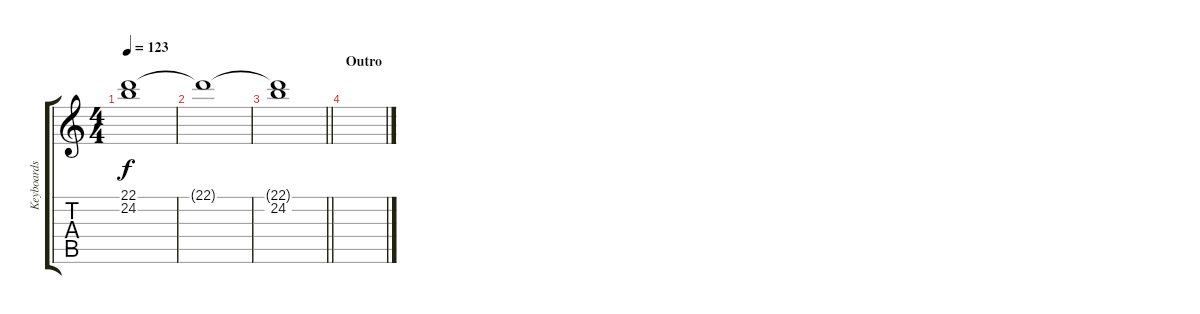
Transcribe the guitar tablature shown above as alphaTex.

\track ("Keyboards (Chris Warren)" "Keyboards ") {instrument synthstrings1}
\staff {score tabs}
\tuning (E4 B3 G3 D3 A2 E2) {hide}
\ts (4 4)
\tempo 123
\clef g2
\ks c
(22.1{t} 24.2).1{dy f} |
22.1{t}.1 |
\barLineRight lightlight
(22.1{t} 24.2).1 |
\section ("" "Outro")
